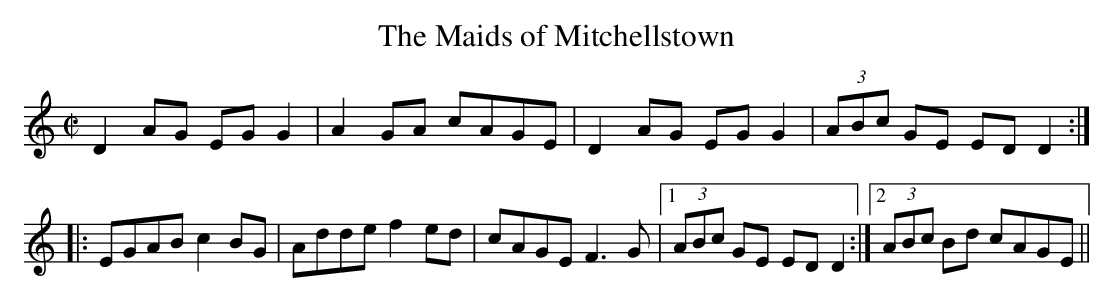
X:1
T:Maids of Mitchellstown, The
M:C|
K:Ddor
D2AG EGG2|A2GA cAGE|D2AG EGG2|(3ABc GE EDD2:|
|:EGAB c2BG|Adde f2ed|cAGE F3G|1 (3ABc GE EDD2:|2 (3ABc Bd cAGE||
